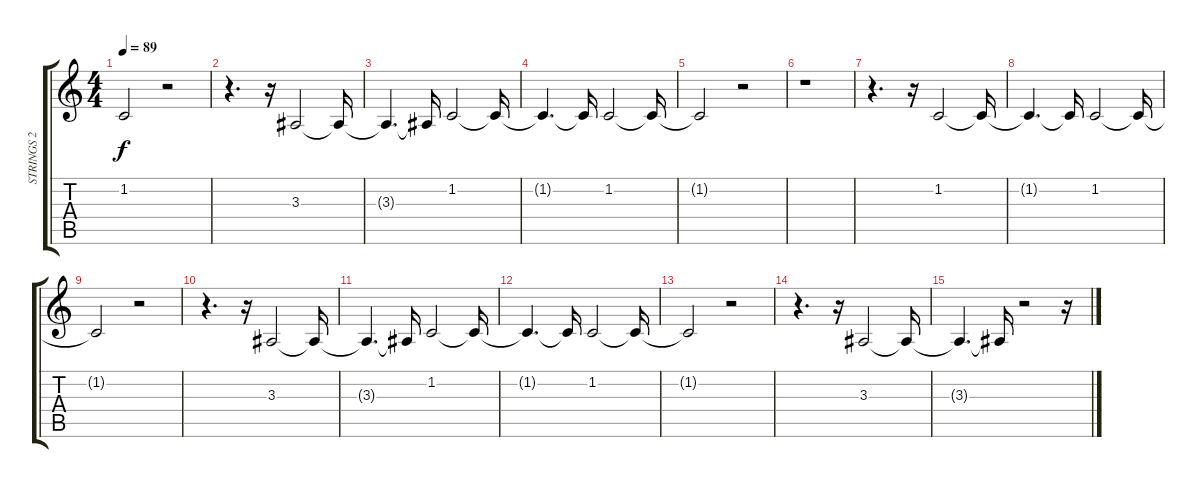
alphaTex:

\track ("STRINGS 2" "STRINGS 2") {instrument pad2warm}
\staff {score tabs}
\tuning (E4 B3 G3 D3 A2 E2) {hide}
\ts (4 4)
\tempo 89
\clef g2
\ks c
1.2{t}.2{dy f} r.2 |
r.4{d} r.16 3.3.2 3.3{t}.16 |
3.3{t}.4{d} 3.3{t}.16 1.2.2 1.2{t}.16 |
1.2{t}.4{d} 1.2{t}.16 1.2.2 1.2{t}.16 |
1.2{t}.2 r.2 |
r.1 |
r.4{d} r.16 1.2.2 1.2{t}.16 |
1.2{t}.4{d} 1.2{t}.16 1.2.2 1.2{t}.16 |
1.2{t}.2 r.2 |
r.4{d} r.16 3.3.2 3.3{t}.16 |
3.3{t}.4{d} 3.3{t}.16 1.2.2 1.2{t}.16 |
1.2{t}.4{d} 1.2{t}.16 1.2.2 1.2{t}.16 |
1.2{t}.2 r.2 |
r.4{d} r.16 3.3.2 3.3{t}.16 |
3.3{t}.4{d} 3.3{t}.16 r.2 r.16
